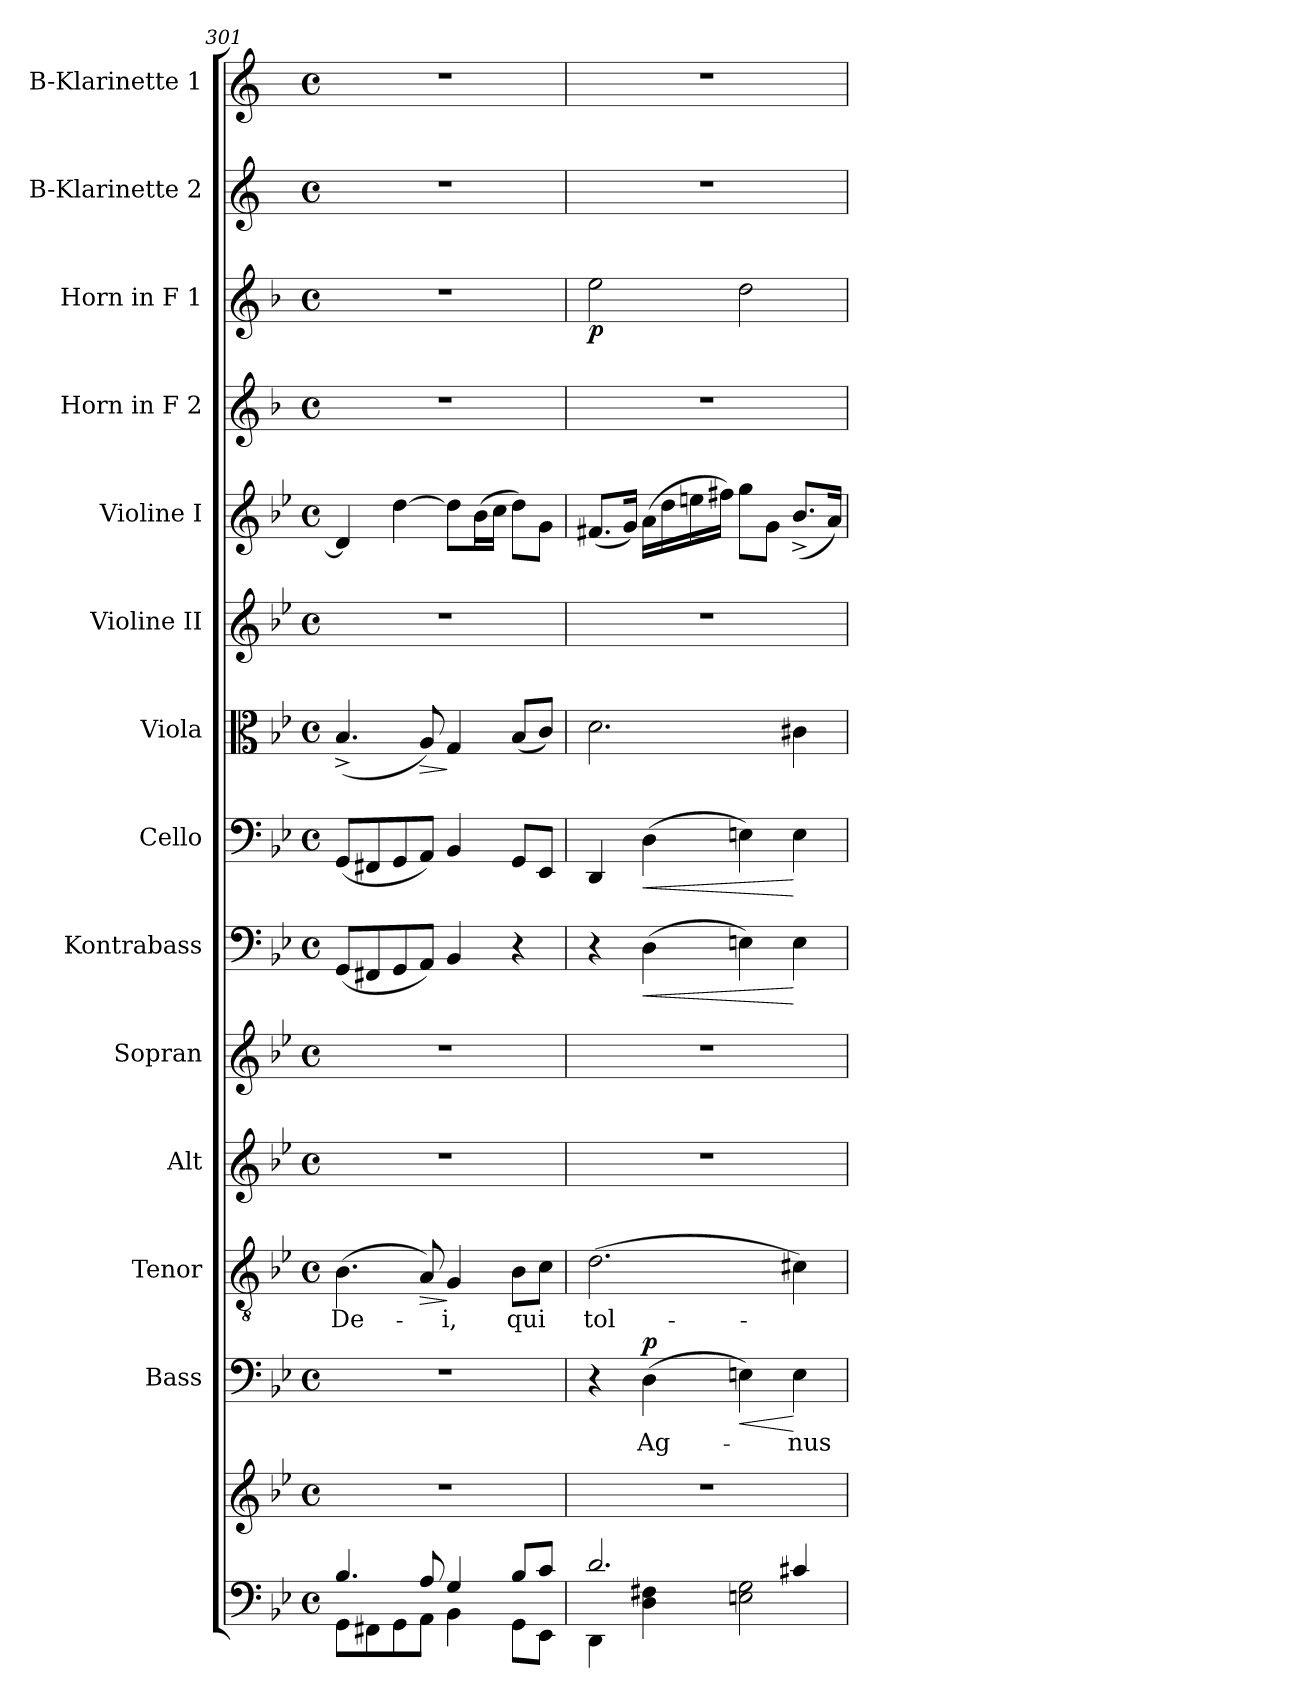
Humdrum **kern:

**kern	**kern	**kern	**text	**dynam	**kern	**text	**dynam	**kern	**kern	**kern	**dynam	**kern	**dynam	**kern	**dynam	**kern	**kern	**kern	**kern	**dynam	**kern	**kern
*part14	*part14	*part13	*part13	*part13	*part12	*part12	*part12	*part11	*part10	*part9	*part9	*part8	*part8	*part7	*part7	*part6	*part5	*part4	*part3	*part3	*part2	*part1
*staff15	*staff14	*staff13	*staff13	*staff13	*staff12	*staff12	*staff12	*staff11	*staff10	*staff9	*staff9	*staff8	*staff8	*staff7	*staff7	*staff6	*staff5	*staff4	*staff3	*staff3	*staff2	*staff1
*	*	*I"Bass	*	*	*I"Tenor	*	*	*I"Alt	*I"Sopran	*I"Kontrabass	*	*I"Cello	*	*I"Viola	*	*I"Violine II	*I"Violine I	*I"Horn in F 2	*I"Horn in F 1	*	*I"B-Klarinette 2	*I"B-Klarinette 1
*	*	*I'B.	*	*	*I'T.	*	*	*I'A.	*I'S.	*I'Kb.	*	*	*	*I'Vla.	*	*I'Vl. II	*I'Vl. I	*	*	*	*I'B Kl. 2	*I'B Kl. 1
*clefF4	*clefG2	*clefF4	*	*	*clefGv2	*	*	*clefG2	*clefG2	*clefF4	*	*clefF4	*	*clefC3	*	*clefG2	*clefG2	*clefG2	*clefG2	*	*clefG2	*clefG2
*	*	*	*	*	*	*	*	*	*	*ITrd7c12	*	*	*	*	*	*	*	*ITrd4c7	*ITrd4c7	*	*ITrd1c2	*ITrd1c2
*k[b-e-]	*k[b-e-]	*k[b-e-]	*	*	*k[b-e-]	*	*	*k[b-e-]	*k[b-e-]	*k[b-e-]	*	*k[b-e-]	*	*k[b-e-]	*	*k[b-e-]	*k[b-e-]	*k[b-e-]	*k[b-e-]	*	*k[b-e-]	*k[b-e-]
*B-:	*B-:	*B-:	*	*	*B-:	*	*	*B-:	*B-:	*B-:	*	*B-:	*	*B-:	*	*B-:	*B-:	*B-:	*B-:	*	*B-:	*B-:
*M4/4	*M4/4	*M4/4	*	*	*M4/4	*	*	*M4/4	*M4/4	*M4/4	*	*M4/4	*	*M4/4	*	*M4/4	*M4/4	*M4/4	*M4/4	*	*M4/4	*M4/4
*met(c)	*met(c)	*met(c)	*	*	*met(c)	*	*	*met(c)	*met(c)	*met(c)	*	*met(c)	*	*met(c)	*	*met(c)	*met(c)	*met(c)	*met(c)	*	*met(c)	*met(c)
=301	=301	=301	=301	=301	=301	=301	=301	=301	=301	=301	=301	=301	=301	=301	=301	=301	=301	=301	=301	=301	=301	=301
*^	*	*	*	*	*	*	*	*	*	*	*	*	*	*	*	*	*	*	*	*	*	*
!	!	!	!	!	!	!	!LO:LY:b	!	!	!	!	!	!	!	!	!	!	!	!	!	!	!	!
4.B-/	8GG\L	1r	1r	.	.	(>4.B-\	De-	.	1r	1r	(<8GGG/L	.	(<8GG/L	.	(<4.B-^</	.	1r	4d/]	1r	1r	.	1r	1r
.	8FF#X\	.	.	.	.	.	.	.	.	.	8FFF#X/	.	8FF#X/	.	.	.	.	.	.	.	.	.	.
.	8GG\	.	.	.	.	.	.	.	.	.	8GGG/	.	8GG/	.	.	.	.	[4dd\	.	.	.	.	.
!	!	!	!	!	!	!	!	!LO:HP:b	!	!	!	!	!	!	!	!LO:HP:b	!	!	!	!	!	!	!
8A/	8AA\J	.	.	.	.	8A/)	.	>	.	.	8AAA/J)	.	8AA/J)	.	8A/)	>	.	.	.	.	.	.	.
!	!	!	!	!	!	!	!LO:LY:b	!	!	!	!	!	!	!	!	!	!	!	!	!	!	!	!
4G/	4BB-\	.	.	.	.	4G/	-i,	]	.	.	4BBB-/	.	4BB-/	.	4G/	]	.	8dd\L]	.	.	.	.	.
.	.	.	.	.	.	.	.	.	.	.	.	.	.	.	.	.	.	(>16b-\L	.	.	.	.	.
.	.	.	.	.	.	.	.	.	.	.	.	.	.	.	.	.	.	16cc\JJ	.	.	.	.	.
!	!	!	!	!	!	!	!LO:LY:b	!	!	!	!	!	!	!	!	!	!	!	!	!	!	!	!
8B-/L	8GG\L	.	.	.	.	8B-\L	qui	.	.	.	4r	.	8GG/L	.	(<8B-/L	.	.	8dd\L)	.	.	.	.	.
8c/J	8EE-\J	.	.	.	.	8c\J	.	.	.	.	.	.	8EE-/J	.	8c/J)	.	.	8g\J	.	.	.	.	.
=302	=302	=302	=302	=302	=302	=302	=302	=302	=302	=302	=302	=302	=302	=302	=302	=302	=302	=302	=302	=302	=302	=302	=302
!	!	!	!	!	!	!	!LO:LY:b	!	!	!	!	!	!	!	!	!	!	!	!	!	!LO:DY:b	!	!
2.d/	4DD\	1r	4r	.	.	(>2.d\	tol-	.	1r	1r	4r	.	4DD/	.	2.d\	.	1r	(<8.f#X/L	1r	2a\	p	1r	1r
.	.	.	.	.	.	.	.	.	.	.	.	.	.	.	.	.	.	16g/Jk)	.	.	.	.	.
!	!	!	!	!LO:LY:b	!LO:DY:a	!	!	!	!	!	!	!LO:HP:b	!	!LO:HP:b	!	!	!	!	!	!	!	!	!
.	4D\ 4F#X\	.	(>4D\	Ag-	p	.	.	.	.	.	(>4DD\	<	(>4D\	<	.	.	.	(>16a\LL	.	.	.	.	.
.	.	.	.	.	.	.	.	.	.	.	.	.	.	.	.	.	.	16dd\	.	.	.	.	.
.	.	.	.	.	.	.	.	.	.	.	.	.	.	.	.	.	.	16een\	.	.	.	.	.
.	.	.	.	.	.	.	.	.	.	.	.	.	.	.	.	.	.	16ff#X\JJ)	.	.	.	.	.
!	!	!	!	!	!LO:HP:b	!	!	!	!	!	!	!	!	!	!	!	!	!	!	!	!	!	!
.	2En\ 2G\	.	4En\)	.	<	.	.	.	.	.	4EEn\)	.	4En\)	.	.	.	.	8gg\L	.	2g\	.	.	.
.	.	.	.	.	.	.	.	.	.	.	.	.	.	.	.	.	.	8g\J	.	.	.	.	.
!	!	!	!	!LO:LY:b	!	!	!	!	!	!	!	!	!	!	!	!	!	!	!	!	!	!	!
4c#X/	.	.	4E\	-nus	[	4c#X\)	.	.	.	.	4EE\	[	4E\	[	4c#X\	.	.	(<8.b-^</L	.	.	.	.	.
.	.	.	.	.	.	.	.	.	.	.	.	.	.	.	.	.	.	16a/Jk)	.	.	.	.	.
*v	*v	*	*	*	*	*	*	*	*	*	*	*	*	*	*	*	*	*	*	*	*	*	*
=	=	=	=	=	=	=	=	=	=	=	=	=	=	=	=	=	=	=	=	=	=	=
*-	*-	*-	*-	*-	*-	*-	*-	*-	*-	*-	*-	*-	*-	*-	*-	*-	*-	*-	*-	*-	*-	*-
